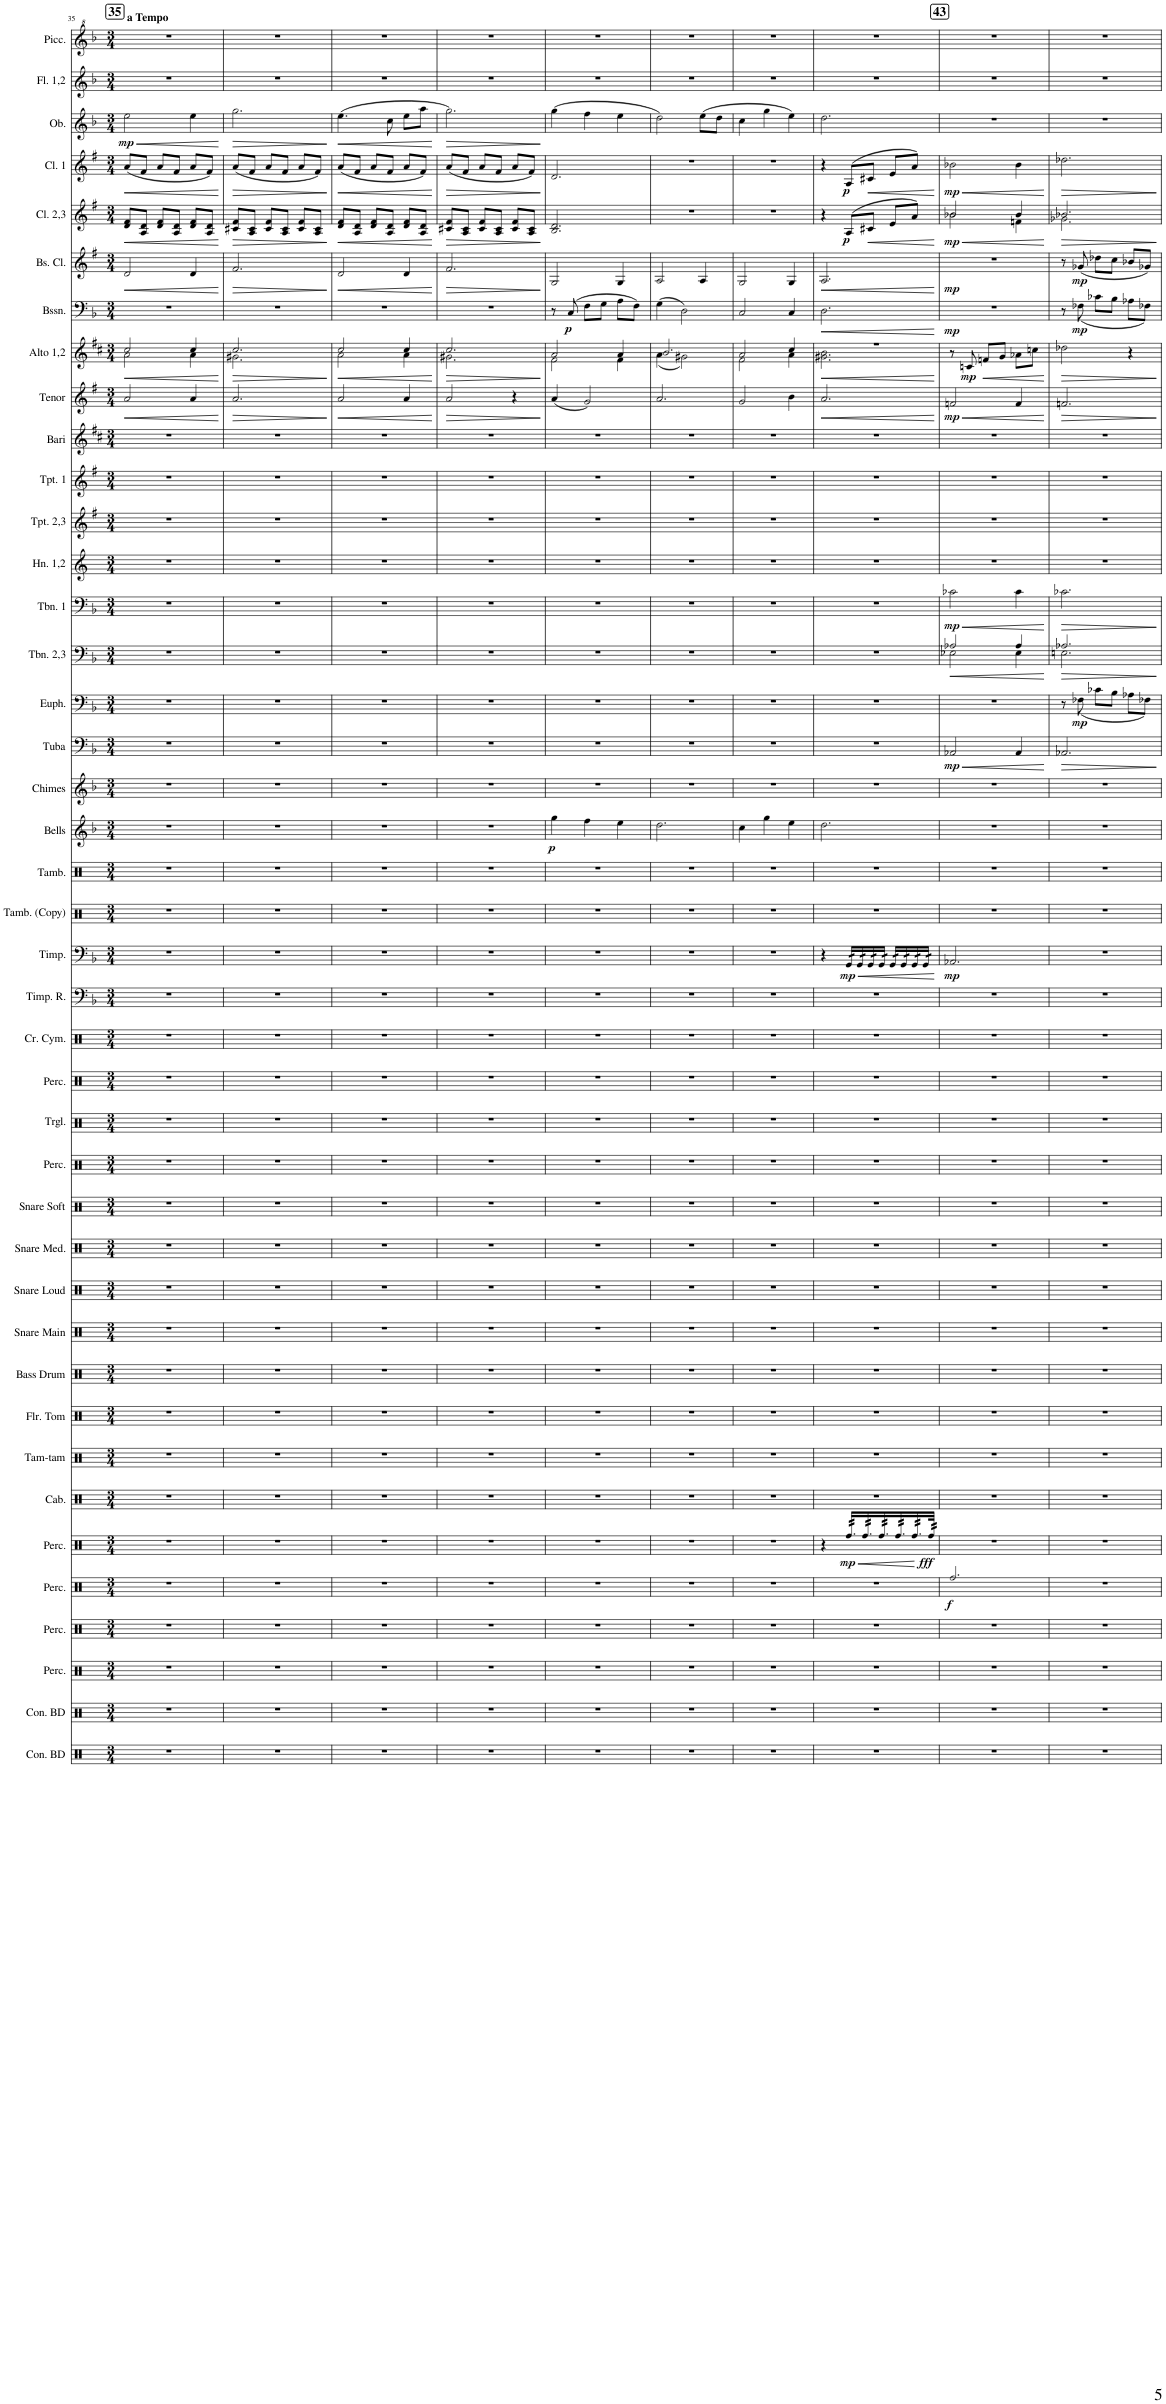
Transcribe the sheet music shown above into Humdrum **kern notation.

**kern	**kern	**kern	**kern	**kern	**dynam	**kern	**dynam	**kern	**kern	**kern	**kern	**kern	**kern	**kern	**kern	**kern	**kern	**kern	**kern	**kern	**kern	**dynam	**kern	**kern	**kern	**dynam	**kern	**kern	**dynam	**kern	**dynam	**kern	**dynam	**kern	**dynam	**kern	**kern	**kern	**kern	**kern	**dynam	**kern	**dynam	**kern	**dynam	**kern	**dynam	**kern	**dynam	**kern	**dynam	**kern	**dynam	**kern	**kern
*part41	*part40	*part39	*part38	*part37	*part37	*part36	*part36	*part35	*part34	*part33	*part32	*part31	*part30	*part29	*part28	*part27	*part26	*part25	*part24	*part23	*part22	*part22	*part21	*part20	*part19	*part19	*part18	*part17	*part17	*part16	*part16	*part15	*part15	*part14	*part14	*part13	*part12	*part11	*part10	*part9	*part9	*part8	*part8	*part7	*part7	*part6	*part6	*part5	*part5	*part4	*part4	*part3	*part3	*part2	*part1
*staff41	*staff40	*staff39	*staff38	*staff37	*staff37	*staff36	*staff36	*staff35	*staff34	*staff33	*staff32	*staff31	*staff30	*staff29	*staff28	*staff27	*staff26	*staff25	*staff24	*staff23	*staff22	*staff22	*staff21	*staff20	*staff19	*staff19	*staff18	*staff17	*staff17	*staff16	*staff16	*staff15	*staff15	*staff14	*staff14	*staff13	*staff12	*staff11	*staff10	*staff9	*staff9	*staff8	*staff8	*staff7	*staff7	*staff6	*staff6	*staff5	*staff5	*staff4	*staff4	*staff3	*staff3	*staff2	*staff1
*I"Concert Bass Drum	*I"Concert Bass Drum	*I"Percussion	*I"Percussion	*I"Percussion	*	*I"Percussion	*	*I"Cabasa	*I"Large Tam-tam	*I"Deep Floor Tom	*I"Bass Drum	*I"Snare Main	*I"Snare Loud	*I"Snare Medium	*I"Snare Soft	*I"Snare Drum Bass Drum	*I"Triangle	*I"Percussion	*I"Crash Cymbal	*I"Timpani Rolls	*I"Timpani	*	*I"Tambourine (Copy)	*I"Tambourine	*I"Bells	*	*I"Chimes	*I"Tuba	*	*I"Euphonium	*	*I"2nd &amp; 3rd Trombones	*	*I"1st Trombone	*	*I"1st &amp; 2nd Horns in F	*I"2nd &amp; 3rd Bb Trumpets	*I"1st Bb Trumpet	*I"Eb Baritone Saxophone	*I"Bb Tenor Saxophone	*	*I"1st &amp; 2nd Eb Alto Saxophones	*	*I"Bassoon	*	*I"Bb Bass Clarinet	*	*I"2nd &amp; 3rd Bb Clarinets	*	*I"1st Bb Clarinet	*	*I"Oboe	*	*I"1st &amp; 2nd Flutes	*I"Piccolo
*I'Con. BD	*I'Con. BD	*I'Perc.	*I'Perc.	*I'Perc.	*	*I'Perc.	*	*I'Cab.	*I'Tam-tam	*I'Flr. Tom	*I'Bass Drum	*I'Snare Main	*I'Snare Loud	*I'Snare Med.	*I'Snare Soft	*	*I'Trgl.	*I'Perc.	*I'Cr. Cym.	*I'Timp. R.	*I'Timp.	*	*I'Tamb. (Copy)	*I'Tamb.	*I'Bells	*	*I'Chimes	*I'Tuba	*	*I'Euph.	*	*I'Tbn. 2,3	*	*I'Tbn. 1	*	*I'Hn. 1,2	*I'Tpt. 2,3	*I'Tpt. 1	*I'Bari	*I'Tenor	*	*I'Alto 1,2	*	*I'Bssn.	*	*I'Bs. Cl.	*	*I'Cl. 2,3	*	*I'Cl. 1	*	*I'Ob.	*	*I'Fl. 1,2	*I'Picc.
!!LO:PB:g=z
*clefX	*clefX	*clefX	*clefX	*clefX	*	*clefX	*	*clefX	*clefX	*clefX	*clefX	*clefX	*clefX	*clefX	*clefX	*clefX	*clefX	*clefX	*clefX	*clefF4	*clefF4	*	*clefX	*clefX	*clefG2	*	*clefG2	*clefF4	*	*clefF4	*	*clefF4	*	*clefF4	*	*clefG2	*clefG2	*clefG2	*clefG2	*clefG2	*	*clefG2	*	*clefF4	*	*clefG2	*	*clefG2	*	*clefG2	*	*clefG2	*	*clefG2	*clefG^2
*	*	*	*	*	*	*	*	*	*	*	*	*	*	*	*	*	*	*	*	*	*	*	*	*	*Trd-14c-24	*	*	*	*	*	*	*	*	*	*	*Trd4c7	*Trd1c2	*Trd1c2	*Trd12c21	*Trd8c14	*	*Trd5c9	*	*	*	*Trd8c14	*	*Trd1c2	*	*Trd1c2	*	*	*	*	*Trd-7c-12
*k[]	*k[]	*k[]	*k[]	*k[]	*	*k[]	*	*k[]	*k[]	*k[]	*k[]	*k[]	*k[]	*k[]	*k[]	*k[]	*k[]	*k[]	*k[]	*k[b-]	*k[b-]	*	*k[]	*k[]	*k[b-]	*	*k[b-]	*k[b-]	*	*k[b-]	*	*k[b-]	*	*k[b-]	*	*k[]	*k[f#]	*k[f#]	*k[f#c#]	*k[f#]	*	*k[f#c#]	*	*k[b-]	*	*k[f#]	*	*k[f#]	*	*k[f#]	*	*k[b-]	*	*k[b-]	*k[b-]
*M3/4	*M3/4	*M3/4	*M3/4	*M3/4	*	*M3/4	*	*M3/4	*M3/4	*M3/4	*M3/4	*M3/4	*M3/4	*M3/4	*M3/4	*M3/4	*M3/4	*M3/4	*M3/4	*M3/4	*M3/4	*	*M3/4	*M3/4	*M3/4	*	*M3/4	*M3/4	*	*M3/4	*	*M3/4	*	*M3/4	*	*M3/4	*M3/4	*M3/4	*M3/4	*M3/4	*	*M3/4	*	*M3/4	*	*M3/4	*	*M3/4	*	*M3/4	*	*M3/4	*	*M3/4	*M3/4
!!LO:REH:place=s1:a:B:cj:fs=14:t=35
=35	=35	=35	=35	=35	=35	=35	=35	=35	=35	=35	=35	=35	=35	=35	=35	=35	=35	=35	=35	=35	=35	=35	=35	=35	=35	=35	=35	=35	=35	=35	=35	=35	=35	=35	=35	=35	=35	=35	=35	=35	=35	=35	=35	=35	=35	=35	=35	=35	=35	=35	=35	=35	=35	=35	=35
!	!	!	!	!	!	!	!	!	!	!	!	!	!	!	!	!	!	!	!	!	!	!	!	!	!	!	!	!	!	!	!	!	!	!	!	!	!	!	!	!	!	!	!	!	!	!	!	!	!	!	!	!	!	!	!LO:TX:a:B:t=a Tempo
!	!	!	!	!	!	!	!	!	!	!	!	!	!	!	!	!	!	!	!	!	!	!	!	!	!	!	!	!	!	!	!	!	!	!	!	!	!	!	!	!	!LO:HP:b	!	!LO:HP:b	!	!	!	!LO:HP:b	!	!LO:HP:b	!	!LO:HP:b	!	!LO:HP:b	!	!
*	*	*	*	*	*	*	*	*	*	*	*	*	*	*	*	*	*	*	*	*	*	*	*	*	*	*	*	*	*	*	*	*	*	*	*	*	*	*	*	*	*	*^	*	*	*	*	*	*	*	*	*	*	*	*	*
!	!	!	!	!	!	!	!	!	!	!	!	!	!	!	!	!	!	!	!	!	!	!	!	!	!	!	!	!	!	!	!	!	!	!	!	!	!	!	!	!	!	!	!	!	!	!	!	!	!	!	!	!	!	!LO:DY:n=1:b	!	!
2.r	2.r	2.r	2.r	2.r	.	2.r	.	2.r	2.r	2.r	2.r	2.r	2.r	2.r	2.r	2.r	2.r	2.r	2.r	2.r	2.r	.	2.r	2.r	2.r	.	2.r	2.r	.	2.r	.	2.r	.	2.r	.	2.r	2.r	2.r	2.r	2a/	<	2cc#/	2a\	<	2.r	.	2d/	<	8d/ 8f#/L	<	(8a/L	<	2ee\	< mp	2.r	2.r
.	.	.	.	.	.	.	.	.	.	.	.	.	.	.	.	.	.	.	.	.	.	.	.	.	.	.	.	.	.	.	.	.	.	.	.	.	.	.	.	.	.	.	.	.	.	.	.	.	8A/ 8d/J	.	8f#/J	.	.	.	.	.
.	.	.	.	.	.	.	.	.	.	.	.	.	.	.	.	.	.	.	.	.	.	.	.	.	.	.	.	.	.	.	.	.	.	.	.	.	.	.	.	.	.	.	.	.	.	.	.	.	8d/ 8f#/L	.	8a/L	.	.	.	.	.
.	.	.	.	.	.	.	.	.	.	.	.	.	.	.	.	.	.	.	.	.	.	.	.	.	.	.	.	.	.	.	.	.	.	.	.	.	.	.	.	.	.	.	.	.	.	.	.	.	8A/ 8d/J	.	8f#/J	.	.	.	.	.
.	.	.	.	.	.	.	.	.	.	.	.	.	.	.	.	.	.	.	.	.	.	.	.	.	.	.	.	.	.	.	.	.	.	.	.	.	.	.	.	4a/	.	4cc#/	4a\	.	.	.	4d/	.	8d/ 8f#/L	.	8a/L	.	4ee\	.	.	.
.	.	.	.	.	.	.	.	.	.	.	.	.	.	.	.	.	.	.	.	.	.	.	.	.	.	.	.	.	.	.	.	.	.	.	.	.	.	.	.	.	.	.	.	.	.	.	.	.	8A/ 8d/J	.	8f#/J)	.	.	.	.	.
*	*	*	*	*	*	*	*	*	*	*	*	*	*	*	*	*	*	*	*	*	*	*	*	*	*	*	*	*	*	*	*	*	*	*	*	*	*	*	*	*	*	*v	*v	*	*	*	*	*	*	*	*	*	*	*	*	*
.	.	.	.	.	.	.	.	.	.	.	.	.	.	.	.	.	.	.	.	.	.	.	.	.	.	.	.	.	.	.	.	.	.	.	.	.	.	.	.	.	[	.	[	.	.	.	[	.	[	.	[	.	[	.	.
=36	=36	=36	=36	=36	=36	=36	=36	=36	=36	=36	=36	=36	=36	=36	=36	=36	=36	=36	=36	=36	=36	=36	=36	=36	=36	=36	=36	=36	=36	=36	=36	=36	=36	=36	=36	=36	=36	=36	=36	=36	=36	=36	=36	=36	=36	=36	=36	=36	=36	=36	=36	=36	=36	=36	=36
!	!	!	!	!	!	!	!	!	!	!	!	!	!	!	!	!	!	!	!	!	!	!	!	!	!	!	!	!	!	!	!	!	!	!	!	!	!	!	!	!	!LO:HP:b	!	!LO:HP:b	!	!	!	!LO:HP:b	!	!LO:HP:b	!	!LO:HP:b	!	!LO:HP:b	!	!
*	*	*	*	*	*	*	*	*	*	*	*	*	*	*	*	*	*	*	*	*	*	*	*	*	*	*	*	*	*	*	*	*	*	*	*	*	*	*	*	*	*	*^	*	*	*	*	*	*	*	*	*	*	*	*	*
2.r	2.r	2.r	2.r	2.r	.	2.r	.	2.r	2.r	2.r	2.r	2.r	2.r	2.r	2.r	2.r	2.r	2.r	2.r	2.r	2.r	.	2.r	2.r	2.r	.	2.r	2.r	.	2.r	.	2.r	.	2.r	.	2.r	2.r	2.r	2.r	2.a/	>	2.cc#/	2.g#X\	>	2.r	.	2.f#/	>	8c#X/ 8f#/L	>	(8a/L	>	2.gg\	>	2.r	2.r
.	.	.	.	.	.	.	.	.	.	.	.	.	.	.	.	.	.	.	.	.	.	.	.	.	.	.	.	.	.	.	.	.	.	.	.	.	.	.	.	.	.	.	.	.	.	.	.	.	8A/ 8c#/J	.	8f#/J	.	.	.	.	.
.	.	.	.	.	.	.	.	.	.	.	.	.	.	.	.	.	.	.	.	.	.	.	.	.	.	.	.	.	.	.	.	.	.	.	.	.	.	.	.	.	.	.	.	.	.	.	.	.	8c#/ 8f#/L	.	8a/L	.	.	.	.	.
.	.	.	.	.	.	.	.	.	.	.	.	.	.	.	.	.	.	.	.	.	.	.	.	.	.	.	.	.	.	.	.	.	.	.	.	.	.	.	.	.	.	.	.	.	.	.	.	.	8A/ 8c#/J	.	8f#/J	.	.	.	.	.
.	.	.	.	.	.	.	.	.	.	.	.	.	.	.	.	.	.	.	.	.	.	.	.	.	.	.	.	.	.	.	.	.	.	.	.	.	.	.	.	.	.	.	.	.	.	.	.	.	8c#/ 8f#/L	.	8a/L	.	.	.	.	.
.	.	.	.	.	.	.	.	.	.	.	.	.	.	.	.	.	.	.	.	.	.	.	.	.	.	.	.	.	.	.	.	.	.	.	.	.	.	.	.	.	.	.	.	.	.	.	.	.	8A/ 8c#/J	.	8f#/J)	.	.	.	.	.
*	*	*	*	*	*	*	*	*	*	*	*	*	*	*	*	*	*	*	*	*	*	*	*	*	*	*	*	*	*	*	*	*	*	*	*	*	*	*	*	*	*	*v	*v	*	*	*	*	*	*	*	*	*	*	*	*	*
.	.	.	.	.	.	.	.	.	.	.	.	.	.	.	.	.	.	.	.	.	.	.	.	.	.	.	.	.	.	.	.	.	.	.	.	.	.	.	.	.	]	.	]	.	.	.	]	.	]	.	]	.	]	.	.
=37	=37	=37	=37	=37	=37	=37	=37	=37	=37	=37	=37	=37	=37	=37	=37	=37	=37	=37	=37	=37	=37	=37	=37	=37	=37	=37	=37	=37	=37	=37	=37	=37	=37	=37	=37	=37	=37	=37	=37	=37	=37	=37	=37	=37	=37	=37	=37	=37	=37	=37	=37	=37	=37	=37	=37
!	!	!	!	!	!	!	!	!	!	!	!	!	!	!	!	!	!	!	!	!	!	!	!	!	!	!	!	!	!	!	!	!	!	!	!	!	!	!	!	!	!LO:HP:b	!	!LO:HP:b	!	!	!	!LO:HP:b	!	!LO:HP:b	!	!LO:HP:b	!	!LO:HP:b	!	!
*	*	*	*	*	*	*	*	*	*	*	*	*	*	*	*	*	*	*	*	*	*	*	*	*	*	*	*	*	*	*	*	*	*	*	*	*	*	*	*	*	*	*^	*	*	*	*	*	*	*	*	*	*	*	*	*
2.r	2.r	2.r	2.r	2.r	.	2.r	.	2.r	2.r	2.r	2.r	2.r	2.r	2.r	2.r	2.r	2.r	2.r	2.r	2.r	2.r	.	2.r	2.r	2.r	.	2.r	2.r	.	2.r	.	2.r	.	2.r	.	2.r	2.r	2.r	2.r	2a/	<	2cc#/	2a\	<	2.r	.	2d/	<	8d/ 8f#/L	<	(8a/L	<	(4.ee\	<	2.r	2.r
.	.	.	.	.	.	.	.	.	.	.	.	.	.	.	.	.	.	.	.	.	.	.	.	.	.	.	.	.	.	.	.	.	.	.	.	.	.	.	.	.	.	.	.	.	.	.	.	.	8A/ 8d/J	.	8f#/J	.	.	.	.	.
.	.	.	.	.	.	.	.	.	.	.	.	.	.	.	.	.	.	.	.	.	.	.	.	.	.	.	.	.	.	.	.	.	.	.	.	.	.	.	.	.	.	.	.	.	.	.	.	.	8d/ 8f#/L	.	8a/L	.	.	.	.	.
.	.	.	.	.	.	.	.	.	.	.	.	.	.	.	.	.	.	.	.	.	.	.	.	.	.	.	.	.	.	.	.	.	.	.	.	.	.	.	.	.	.	.	.	.	.	.	.	.	8A/ 8d/J	.	8f#/J	.	8cc\	.	.	.
.	.	.	.	.	.	.	.	.	.	.	.	.	.	.	.	.	.	.	.	.	.	.	.	.	.	.	.	.	.	.	.	.	.	.	.	.	.	.	.	4a/	.	4cc#/	4a\	.	.	.	4d/	.	8d/ 8f#/L	.	8a/L	.	8ee\L	.	.	.
.	.	.	.	.	.	.	.	.	.	.	.	.	.	.	.	.	.	.	.	.	.	.	.	.	.	.	.	.	.	.	.	.	.	.	.	.	.	.	.	.	.	.	.	.	.	.	.	.	8A/ 8d/J	.	8f#/J)	.	8aa\J	.	.	.
*	*	*	*	*	*	*	*	*	*	*	*	*	*	*	*	*	*	*	*	*	*	*	*	*	*	*	*	*	*	*	*	*	*	*	*	*	*	*	*	*	*	*v	*v	*	*	*	*	*	*	*	*	*	*	*	*	*
.	.	.	.	.	.	.	.	.	.	.	.	.	.	.	.	.	.	.	.	.	.	.	.	.	.	.	.	.	.	.	.	.	.	.	.	.	.	.	.	.	[	.	[	.	.	.	[	.	[	.	[	.	[	.	.
=38	=38	=38	=38	=38	=38	=38	=38	=38	=38	=38	=38	=38	=38	=38	=38	=38	=38	=38	=38	=38	=38	=38	=38	=38	=38	=38	=38	=38	=38	=38	=38	=38	=38	=38	=38	=38	=38	=38	=38	=38	=38	=38	=38	=38	=38	=38	=38	=38	=38	=38	=38	=38	=38	=38	=38
!	!	!	!	!	!	!	!	!	!	!	!	!	!	!	!	!	!	!	!	!	!	!	!	!	!	!	!	!	!	!	!	!	!	!	!	!	!	!	!	!	!LO:HP:b	!	!LO:HP:b	!	!	!	!LO:HP:b	!	!LO:HP:b	!	!LO:HP:b	!	!LO:HP:b	!	!
*	*	*	*	*	*	*	*	*	*	*	*	*	*	*	*	*	*	*	*	*	*	*	*	*	*	*	*	*	*	*	*	*	*	*	*	*	*	*	*	*	*	*^	*	*	*	*	*	*	*	*	*	*	*	*	*
2.r	2.r	2.r	2.r	2.r	.	2.r	.	2.r	2.r	2.r	2.r	2.r	2.r	2.r	2.r	2.r	2.r	2.r	2.r	2.r	2.r	.	2.r	2.r	2.r	.	2.r	2.r	.	2.r	.	2.r	.	2.r	.	2.r	2.r	2.r	2.r	2a/	>	2.cc#/	2.g#X\	>	2.r	.	2.f#/	>	8c#X/ 8f#/L	>	(8a/L	>	2.gg\)	>	2.r	2.r
.	.	.	.	.	.	.	.	.	.	.	.	.	.	.	.	.	.	.	.	.	.	.	.	.	.	.	.	.	.	.	.	.	.	.	.	.	.	.	.	.	.	.	.	.	.	.	.	.	8A/ 8c#/J	.	8f#/J	.	.	.	.	.
.	.	.	.	.	.	.	.	.	.	.	.	.	.	.	.	.	.	.	.	.	.	.	.	.	.	.	.	.	.	.	.	.	.	.	.	.	.	.	.	.	.	.	.	.	.	.	.	.	8c#/ 8f#/L	.	8a/L	.	.	.	.	.
.	.	.	.	.	.	.	.	.	.	.	.	.	.	.	.	.	.	.	.	.	.	.	.	.	.	.	.	.	.	.	.	.	.	.	.	.	.	.	.	.	.	.	.	.	.	.	.	.	8A/ 8c#/J	.	8f#/J	.	.	.	.	.
.	.	.	.	.	.	.	.	.	.	.	.	.	.	.	.	.	.	.	.	.	.	.	.	.	.	.	.	.	.	.	.	.	.	.	.	.	.	.	.	4r	.	.	.	.	.	.	.	.	8c#/ 8f#/L	.	8a/L	.	.	.	.	.
.	.	.	.	.	.	.	.	.	.	.	.	.	.	.	.	.	.	.	.	.	.	.	.	.	.	.	.	.	.	.	.	.	.	.	.	.	.	.	.	.	.	.	.	.	.	.	.	.	8A/ 8c#/J	.	8f#/J)	.	.	.	.	.
*	*	*	*	*	*	*	*	*	*	*	*	*	*	*	*	*	*	*	*	*	*	*	*	*	*	*	*	*	*	*	*	*	*	*	*	*	*	*	*	*	*	*v	*v	*	*	*	*	*	*	*	*	*	*	*	*	*
.	.	.	.	.	.	.	.	.	.	.	.	.	.	.	.	.	.	.	.	.	.	.	.	.	.	.	.	.	.	.	.	.	.	.	.	.	.	.	.	.	]	.	]	.	.	.	]	.	]	.	]	.	]	.	.
=39	=39	=39	=39	=39	=39	=39	=39	=39	=39	=39	=39	=39	=39	=39	=39	=39	=39	=39	=39	=39	=39	=39	=39	=39	=39	=39	=39	=39	=39	=39	=39	=39	=39	=39	=39	=39	=39	=39	=39	=39	=39	=39	=39	=39	=39	=39	=39	=39	=39	=39	=39	=39	=39	=39	=39
*	*	*	*	*	*	*	*	*	*	*	*	*	*	*	*	*	*	*	*	*	*	*	*	*	*	*	*	*	*	*	*	*	*	*	*	*	*	*	*	*	*	*^	*	*	*	*	*	*	*	*	*	*	*	*	*
!	!	!	!	!	!	!	!	!	!	!	!	!	!	!	!	!	!	!	!	!	!	!	!	!	!	!LO:DY:b	!	!	!	!	!	!	!	!	!	!	!	!	!	!	!	!	!	!	!	!	!	!	!	!	!	!	!	!	!	!
2.r	2.r	2.r	2.r	2.r	.	2.r	.	2.r	2.r	2.r	2.r	2.r	2.r	2.r	2.r	2.r	2.r	2.r	2.r	2.r	2.r	.	2.r	2.r	4gg\	p	2.r	2.r	.	2.r	.	2.r	.	2.r	.	2.r	2.r	2.r	2.r	(4a/	.	2a/	2f#\	.	8r	.	2G/	.	2.B/ 2.d/	.	2.d/	.	(4gg\	.	2.r	2.r
!	!	!	!	!	!	!	!	!	!	!	!	!	!	!	!	!	!	!	!	!	!	!	!	!	!	!	!	!	!	!	!	!	!	!	!	!	!	!	!	!	!	!	!	!	!	!LO:DY:b	!	!	!	!	!	!	!	!	!	!
.	.	.	.	.	.	.	.	.	.	.	.	.	.	.	.	.	.	.	.	.	.	.	.	.	.	.	.	.	.	.	.	.	.	.	.	.	.	.	.	.	.	.	.	.	(8C/	p	.	.	.	.	.	.	.	.	.	.
.	.	.	.	.	.	.	.	.	.	.	.	.	.	.	.	.	.	.	.	.	.	.	.	.	4ff\	.	.	.	.	.	.	.	.	.	.	.	.	.	.	2g/)	.	.	.	.	8F\L	.	.	.	.	.	.	.	4ff\	.	.	.
.	.	.	.	.	.	.	.	.	.	.	.	.	.	.	.	.	.	.	.	.	.	.	.	.	.	.	.	.	.	.	.	.	.	.	.	.	.	.	.	.	.	.	.	.	8G\J	.	.	.	.	.	.	.	.	.	.	.
.	.	.	.	.	.	.	.	.	.	.	.	.	.	.	.	.	.	.	.	.	.	.	.	.	4ee\	.	.	.	.	.	.	.	.	.	.	.	.	.	.	.	.	4a/	4f#\	.	8A\L	.	4G/	.	.	.	.	.	4ee\	.	.	.
.	.	.	.	.	.	.	.	.	.	.	.	.	.	.	.	.	.	.	.	.	.	.	.	.	.	.	.	.	.	.	.	.	.	.	.	.	.	.	.	.	.	.	.	.	8F\J)	.	.	.	.	.	.	.	.	.	.	.
=40	=40	=40	=40	=40	=40	=40	=40	=40	=40	=40	=40	=40	=40	=40	=40	=40	=40	=40	=40	=40	=40	=40	=40	=40	=40	=40	=40	=40	=40	=40	=40	=40	=40	=40	=40	=40	=40	=40	=40	=40	=40	=40	=40	=40	=40	=40	=40	=40	=40	=40	=40	=40	=40	=40	=40	=40
2.r	2.r	2.r	2.r	2.r	.	2.r	.	2.r	2.r	2.r	2.r	2.r	2.r	2.r	2.r	2.r	2.r	2.r	2.r	2.r	2.r	.	2.r	2.r	2.dd\	.	2.r	2.r	.	2.r	.	2.r	.	2.r	.	2.r	2.r	2.r	2.r	2.a/	.	2.b/	(4a\	.	(4G\	.	2A/	.	2.r	.	2.r	.	2dd\)	.	2.r	2.r
.	.	.	.	.	.	.	.	.	.	.	.	.	.	.	.	.	.	.	.	.	.	.	.	.	.	.	.	.	.	.	.	.	.	.	.	.	.	.	.	.	.	.	2g#X\)	.	2D\)	.	.	.	.	.	.	.	.	.	.	.
.	.	.	.	.	.	.	.	.	.	.	.	.	.	.	.	.	.	.	.	.	.	.	.	.	.	.	.	.	.	.	.	.	.	.	.	.	.	.	.	.	.	.	.	.	.	.	4A/	.	.	.	.	.	(8ee\L	.	.	.
.	.	.	.	.	.	.	.	.	.	.	.	.	.	.	.	.	.	.	.	.	.	.	.	.	.	.	.	.	.	.	.	.	.	.	.	.	.	.	.	.	.	.	.	.	.	.	.	.	.	.	.	.	8dd\J	.	.	.
=41	=41	=41	=41	=41	=41	=41	=41	=41	=41	=41	=41	=41	=41	=41	=41	=41	=41	=41	=41	=41	=41	=41	=41	=41	=41	=41	=41	=41	=41	=41	=41	=41	=41	=41	=41	=41	=41	=41	=41	=41	=41	=41	=41	=41	=41	=41	=41	=41	=41	=41	=41	=41	=41	=41	=41	=41
2.r	2.r	2.r	2.r	2.r	.	2.r	.	2.r	2.r	2.r	2.r	2.r	2.r	2.r	2.r	2.r	2.r	2.r	2.r	2.r	2.r	.	2.r	2.r	4cc\	.	2.r	2.r	.	2.r	.	2.r	.	2.r	.	2.r	2.r	2.r	2.r	2g/	.	2a/	2f#\	.	2C/	.	2G/	.	2.r	.	2.r	.	4cc\	.	2.r	2.r
.	.	.	.	.	.	.	.	.	.	.	.	.	.	.	.	.	.	.	.	.	.	.	.	.	4gg\	.	.	.	.	.	.	.	.	.	.	.	.	.	.	.	.	.	.	.	.	.	.	.	.	.	.	.	4gg\	.	.	.
.	.	.	.	.	.	.	.	.	.	.	.	.	.	.	.	.	.	.	.	.	.	.	.	.	4ee\	.	.	.	.	.	.	.	.	.	.	.	.	.	.	4b\	.	4cc#/	4a\	.	4C/	.	4G/	.	.	.	.	.	4ee\)	.	.	.
=42	=42	=42	=42	=42	=42	=42	=42	=42	=42	=42	=42	=42	=42	=42	=42	=42	=42	=42	=42	=42	=42	=42	=42	=42	=42	=42	=42	=42	=42	=42	=42	=42	=42	=42	=42	=42	=42	=42	=42	=42	=42	=42	=42	=42	=42	=42	=42	=42	=42	=42	=42	=42	=42	=42	=42	=42
!	!	!	!	!	!	!	!	!	!	!	!	!	!	!	!	!	!	!	!	!	!	!	!	!	!	!	!	!	!	!	!	!	!	!	!	!	!	!	!	!	!LO:HP:b	!	!	!LO:HP:b	!	!LO:HP:b	!	!LO:HP:b	!	!	!	!	!	!	!	!
2.r	2.r	2.r	2.r	2.r	.	4r	.	2.r	2.r	2.r	2.r	2.r	2.r	2.r	2.r	2.r	2.r	2.r	2.r	2.r	4r	.	2.r	2.r	2.dd\	.	2.r	2.r	.	2.r	.	2.r	.	2.r	.	2.r	2.r	2.r	2.r	2.a/	<	2.r	2.g#X\ 2.b\	<	2.D\	<	2.A/	<	4r	.	4r	.	2.dd\	.	2.r	2.r
!	!	!	!	!	!	!	!LO:HP:b	!	!	!	!	!	!	!	!	!	!	!	!	!	!	!LO:HP:b	!	!	!	!	!	!	!	!	!	!	!	!	!	!	!	!	!	!	!	!	!	!	!	!	!	!	!	!	!	!	!	!	!	!
!	!	!	!	!	!	!	!LO:DY:n=1:b	!	!	!	!	!	!	!	!	!	!	!	!	!	!	!LO:DY:n=1:b	!	!	!	!	!	!	!	!	!	!	!	!	!	!	!	!	!	!	!	!	!	!	!	!	!	!	!	!LO:DY:b	!	!LO:DY:b	!	!	!	!
*	*	*	*	*	*	*tremolo	*	*	*	*	*	*	*	*	*	*	*	*	*	*	*	*	*	*	*	*	*	*	*	*	*	*	*	*	*	*	*	*	*	*	*	*	*	*	*	*	*	*	*	*	*	*	*	*	*	*
*	*	*	*	*	*	*	*	*	*	*	*	*	*	*	*	*	*	*	*	*	*tremolo	*	*	*	*	*	*	*	*	*	*	*	*	*	*	*	*	*	*	*	*	*	*	*	*	*	*	*	*	*	*	*	*	*	*	*
.	.	.	.	.	.	64Rff/LLLL	< mp	.	.	.	.	.	.	.	.	.	.	.	.	.	32GG/LLL	< mp	.	.	.	.	.	.	.	.	.	.	.	.	.	.	.	.	.	.	.	.	.	.	.	.	.	.	(>8A/L	p	(>8A/L	p	.	.	.	.
.	.	.	.	.	.	64Rff/	.	.	.	.	.	.	.	.	.	.	.	.	.	.	.	.	.	.	.	.	.	.	.	.	.	.	.	.	.	.	.	.	.	.	.	.	.	.	.	.	.	.	.	.	.	.	.	.	.	.
.	.	.	.	.	.	64Rff/	.	.	.	.	.	.	.	.	.	.	.	.	.	.	32GG/	.	.	.	.	.	.	.	.	.	.	.	.	.	.	.	.	.	.	.	.	.	.	.	.	.	.	.	.	.	.	.	.	.	.	.
.	.	.	.	.	.	64Rff/	.	.	.	.	.	.	.	.	.	.	.	.	.	.	.	.	.	.	.	.	.	.	.	.	.	.	.	.	.	.	.	.	.	.	.	.	.	.	.	.	.	.	.	.	.	.	.	.	.	.
.	.	.	.	.	.	64Rff/	.	.	.	.	.	.	.	.	.	.	.	.	.	.	32GG/	.	.	.	.	.	.	.	.	.	.	.	.	.	.	.	.	.	.	.	.	.	.	.	.	.	.	.	.	.	.	.	.	.	.	.
.	.	.	.	.	.	64Rff/	.	.	.	.	.	.	.	.	.	.	.	.	.	.	.	.	.	.	.	.	.	.	.	.	.	.	.	.	.	.	.	.	.	.	.	.	.	.	.	.	.	.	.	.	.	.	.	.	.	.
.	.	.	.	.	.	64Rff/	.	.	.	.	.	.	.	.	.	.	.	.	.	.	32GG/	.	.	.	.	.	.	.	.	.	.	.	.	.	.	.	.	.	.	.	.	.	.	.	.	.	.	.	.	.	.	.	.	.	.	.
.	.	.	.	.	.	64Rff/	.	.	.	.	.	.	.	.	.	.	.	.	.	.	.	.	.	.	.	.	.	.	.	.	.	.	.	.	.	.	.	.	.	.	.	.	.	.	.	.	.	.	.	.	.	.	.	.	.	.
!	!	!	!	!	!	!	!	!	!	!	!	!	!	!	!	!	!	!	!	!	!	!	!	!	!	!	!	!	!	!	!	!	!	!	!	!	!	!	!	!	!	!	!	!	!	!	!	!	!	!LO:HP:b	!	!LO:HP:b	!	!	!	!
.	.	.	.	.	.	64Rff/	.	.	.	.	.	.	.	.	.	.	.	.	.	.	32GG/	.	.	.	.	.	.	.	.	.	.	.	.	.	.	.	.	.	.	.	.	.	.	.	.	.	.	.	8c#X/J	<	8c#X/J	<	.	.	.	.
.	.	.	.	.	.	64Rff/	.	.	.	.	.	.	.	.	.	.	.	.	.	.	.	.	.	.	.	.	.	.	.	.	.	.	.	.	.	.	.	.	.	.	.	.	.	.	.	.	.	.	.	.	.	.	.	.	.	.
.	.	.	.	.	.	64Rff/	.	.	.	.	.	.	.	.	.	.	.	.	.	.	32GG/	.	.	.	.	.	.	.	.	.	.	.	.	.	.	.	.	.	.	.	.	.	.	.	.	.	.	.	.	.	.	.	.	.	.	.
.	.	.	.	.	.	64Rff/	.	.	.	.	.	.	.	.	.	.	.	.	.	.	.	.	.	.	.	.	.	.	.	.	.	.	.	.	.	.	.	.	.	.	.	.	.	.	.	.	.	.	.	.	.	.	.	.	.	.
.	.	.	.	.	.	64Rff/	.	.	.	.	.	.	.	.	.	.	.	.	.	.	32GG/	.	.	.	.	.	.	.	.	.	.	.	.	.	.	.	.	.	.	.	.	.	.	.	.	.	.	.	.	.	.	.	.	.	.	.
.	.	.	.	.	.	64Rff/	.	.	.	.	.	.	.	.	.	.	.	.	.	.	.	.	.	.	.	.	.	.	.	.	.	.	.	.	.	.	.	.	.	.	.	.	.	.	.	.	.	.	.	.	.	.	.	.	.	.
.	.	.	.	.	.	64Rff/	.	.	.	.	.	.	.	.	.	.	.	.	.	.	32GG/JJJ	.	.	.	.	.	.	.	.	.	.	.	.	.	.	.	.	.	.	.	.	.	.	.	.	.	.	.	.	.	.	.	.	.	.	.
.	.	.	.	.	.	64Rff/	.	.	.	.	.	.	.	.	.	.	.	.	.	.	.	.	.	.	.	.	.	.	.	.	.	.	.	.	.	.	.	.	.	.	.	.	.	.	.	.	.	.	.	.	.	.	.	.	.	.
.	.	.	.	.	.	64Rff/	.	.	.	.	.	.	.	.	.	.	.	.	.	.	32GG/LLL	.	.	.	.	.	.	.	.	.	.	.	.	.	.	.	.	.	.	.	.	.	.	.	.	.	.	.	8e/L	.	8e/L	.	.	.	.	.
.	.	.	.	.	.	64Rff/	.	.	.	.	.	.	.	.	.	.	.	.	.	.	.	.	.	.	.	.	.	.	.	.	.	.	.	.	.	.	.	.	.	.	.	.	.	.	.	.	.	.	.	.	.	.	.	.	.	.
.	.	.	.	.	.	64Rff/	.	.	.	.	.	.	.	.	.	.	.	.	.	.	32GG/	.	.	.	.	.	.	.	.	.	.	.	.	.	.	.	.	.	.	.	.	.	.	.	.	.	.	.	.	.	.	.	.	.	.	.
.	.	.	.	.	.	64Rff/	.	.	.	.	.	.	.	.	.	.	.	.	.	.	.	.	.	.	.	.	.	.	.	.	.	.	.	.	.	.	.	.	.	.	.	.	.	.	.	.	.	.	.	.	.	.	.	.	.	.
.	.	.	.	.	.	64Rff/	.	.	.	.	.	.	.	.	.	.	.	.	.	.	32GG/	.	.	.	.	.	.	.	.	.	.	.	.	.	.	.	.	.	.	.	.	.	.	.	.	.	.	.	.	.	.	.	.	.	.	.
.	.	.	.	.	.	64Rff/	.	.	.	.	.	.	.	.	.	.	.	.	.	.	.	.	.	.	.	.	.	.	.	.	.	.	.	.	.	.	.	.	.	.	.	.	.	.	.	.	.	.	.	.	.	.	.	.	.	.
.	.	.	.	.	.	64Rff/	.	.	.	.	.	.	.	.	.	.	.	.	.	.	32GG/	.	.	.	.	.	.	.	.	.	.	.	.	.	.	.	.	.	.	.	.	.	.	.	.	.	.	.	.	.	.	.	.	.	.	.
.	.	.	.	.	.	64Rff/	.	.	.	.	.	.	.	.	.	.	.	.	.	.	.	.	.	.	.	.	.	.	.	.	.	.	.	.	.	.	.	.	.	.	.	.	.	.	.	.	.	.	.	.	.	.	.	.	.	.
.	.	.	.	.	.	64Rff/	.	.	.	.	.	.	.	.	.	.	.	.	.	.	32GG/	.	.	.	.	.	.	.	.	.	.	.	.	.	.	.	.	.	.	.	.	.	.	.	.	.	.	.	8a/J)	.	8a/J)	.	.	.	.	.
.	.	.	.	.	.	64Rff/	.	.	.	.	.	.	.	.	.	.	.	.	.	.	.	.	.	.	.	.	.	.	.	.	.	.	.	.	.	.	.	.	.	.	.	.	.	.	.	.	.	.	.	.	.	.	.	.	.	.
.	.	.	.	.	.	64Rff/	.	.	.	.	.	.	.	.	.	.	.	.	.	.	32GG/	.	.	.	.	.	.	.	.	.	.	.	.	.	.	.	.	.	.	.	.	.	.	.	.	.	.	.	.	.	.	.	.	.	.	.
.	.	.	.	.	.	64Rff/	.	.	.	.	.	.	.	.	.	.	.	.	.	.	.	.	.	.	.	.	.	.	.	.	.	.	.	.	.	.	.	.	.	.	.	.	.	.	.	.	.	.	.	.	.	.	.	.	.	.
.	.	.	.	.	.	64Rff/	.	.	.	.	.	.	.	.	.	.	.	.	.	.	32GG/	.	.	.	.	.	.	.	.	.	.	.	.	.	.	.	.	.	.	.	.	.	.	.	.	.	.	.	.	.	.	.	.	.	.	.
.	.	.	.	.	.	64Rff/	.	.	.	.	.	.	.	.	.	.	.	.	.	.	.	.	.	.	.	.	.	.	.	.	.	.	.	.	.	.	.	.	.	.	.	.	.	.	.	.	.	.	.	.	.	.	.	.	.	.
!	!	!	!	!	!	!	!LO:DY:n=2:b	!	!	!	!	!	!	!	!	!	!	!	!	!	!	!	!	!	!	!	!	!	!	!	!	!	!	!	!	!	!	!	!	!	!	!	!	!	!	!	!	!	!	!	!	!	!	!	!	!
.	.	.	.	.	.	128Rff/	[ fff	.	.	.	.	.	.	.	.	.	.	.	.	.	32GG/JJJ	.	.	.	.	.	.	.	.	.	.	.	.	.	.	.	.	.	.	.	.	.	.	.	.	.	.	.	.	.	.	.	.	.	.	.
*	*	*	*	*	*	*	*	*	*	*	*	*	*	*	*	*	*	*	*	*	*Xtremolo	*	*	*	*	*	*	*	*	*	*	*	*	*	*	*	*	*	*	*	*	*	*	*	*	*	*	*	*	*	*	*	*	*	*	*
.	.	.	.	.	.	128Rff/	.	.	.	.	.	.	.	.	.	.	.	.	.	.	.	.	.	.	.	.	.	.	.	.	.	.	.	.	.	.	.	.	.	.	.	.	.	.	.	.	.	.	.	.	.	.	.	.	.	.
.	.	.	.	.	.	128Rff/	.	.	.	.	.	.	.	.	.	.	.	.	.	.	.	.	.	.	.	.	.	.	.	.	.	.	.	.	.	.	.	.	.	.	.	.	.	.	.	.	.	.	.	.	.	.	.	.	.	.
.	.	.	.	.	.	128Rff/JJJJJ	.	.	.	.	.	.	.	.	.	.	.	.	.	.	.	.	.	.	.	.	.	.	.	.	.	.	.	.	.	.	.	.	.	.	.	.	.	.	.	.	.	.	.	.	.	.	.	.	.	.
*	*	*	*	*	*	*Xtremolo	*	*	*	*	*	*	*	*	*	*	*	*	*	*	*	*	*	*	*	*	*	*	*	*	*	*	*	*	*	*	*	*	*	*	*	*	*	*	*	*	*	*	*	*	*	*	*	*	*	*
*	*	*	*	*	*	*	*	*	*	*	*	*	*	*	*	*	*	*	*	*	*	*	*	*	*	*	*	*	*	*	*	*	*	*	*	*	*	*	*	*	*	*v	*v	*	*	*	*	*	*	*	*	*	*	*	*	*
.	.	.	.	.	.	.	.	.	.	.	.	.	.	.	.	.	.	.	.	.	.	[	.	.	.	.	.	.	.	.	.	.	.	.	.	.	.	.	.	.	[	.	[	.	[	.	[	.	[	.	[	.	.	.	.
!!LO:REH:place=s1:a:B:cj:fs=14:t=43
=43	=43	=43	=43	=43	=43	=43	=43	=43	=43	=43	=43	=43	=43	=43	=43	=43	=43	=43	=43	=43	=43	=43	=43	=43	=43	=43	=43	=43	=43	=43	=43	=43	=43	=43	=43	=43	=43	=43	=43	=43	=43	=43	=43	=43	=43	=43	=43	=43	=43	=43	=43	=43	=43	=43	=43
!	!	!	!	!	!LO:DY:b	!	!	!	!	!	!	!	!	!	!	!	!	!	!	!	!	!LO:DY:b	!	!	!	!	!	!	!LO:HP:b	!	!	!	!LO:HP:b	!	!LO:HP:b	!	!	!	!	!	!LO:HP:b	!	!	!	!	!	!	!	!LO:HP:b	!	!LO:HP:b	!	!	!	!
*	*	*	*	*	*	*	*	*	*	*	*	*	*	*	*	*	*	*	*	*	*	*	*	*	*	*	*	*	*	*	*	*^	*	*	*	*	*	*	*	*	*	*	*	*	*	*	*	*^	*	*	*	*	*	*	*
!	!	!	!	!	!	!	!	!	!	!	!	!	!	!	!	!	!	!	!	!	!	!	!	!	!	!	!	!	!LO:DY:n=1:b	!	!	!	!	!	!	!LO:DY:n=1:b	!	!	!	!	!	!LO:DY:n=1:b	!	!	!	!LO:DY:b	!	!LO:DY:b	!	!	!LO:DY:n=1:b	!	!LO:DY:n=1:b	!	!	!	!
2.r	2.r	2.r	2.r	2.Rff/	f	2.r	.	2.r	2.r	2.r	2.r	2.r	2.r	2.r	2.r	2.r	2.r	2.r	2.r	2.r	2.AA-X/	mp	2.r	2.r	2.r	.	2.r	2AA-X/	< mp	2.r	.	2A-X/	2E-X\	<	2c-X\	< mp	2.r	2.r	2.r	2.r	2fn/	< mp	8r	.	2.r	mp	2.r	mp	2b-X/	2b-\	< mp	2b-X\	< mp	2.r	.	2.r	2.r
!	!	!	!	!	!	!	!	!	!	!	!	!	!	!	!	!	!	!	!	!	!	!	!	!	!	!	!	!	!	!	!	!	!	!	!	!	!	!	!	!	!	!	!	!LO:DY:b	!	!	!	!	!	!	!	!	!	!	!	!	!
.	.	.	.	.	.	.	.	.	.	.	.	.	.	.	.	.	.	.	.	.	.	.	.	.	.	.	.	.	.	.	.	.	.	.	.	.	.	.	.	.	.	.	8cn/	mp	.	.	.	.	.	.	.	.	.	.	.	.	.
!	!	!	!	!	!	!	!	!	!	!	!	!	!	!	!	!	!	!	!	!	!	!	!	!	!	!	!	!	!	!	!	!	!	!	!	!	!	!	!	!	!	!	!	!LO:HP:b	!	!	!	!	!	!	!	!	!	!	!	!	!
.	.	.	.	.	.	.	.	.	.	.	.	.	.	.	.	.	.	.	.	.	.	.	.	.	.	.	.	.	.	.	.	.	.	.	.	.	.	.	.	.	.	.	8fn/L	<	.	.	.	.	.	.	.	.	.	.	.	.	.
.	.	.	.	.	.	.	.	.	.	.	.	.	.	.	.	.	.	.	.	.	.	.	.	.	.	.	.	.	.	.	.	.	.	.	.	.	.	.	.	.	.	.	8g/J	.	.	.	.	.	.	.	.	.	.	.	.	.	.
.	.	.	.	.	.	.	.	.	.	.	.	.	.	.	.	.	.	.	.	.	.	.	.	.	.	.	.	4AA-/	.	.	.	4A-/	4E-\	.	4c-\	.	.	.	.	.	4f/	.	8a-X\L	.	.	.	.	.	4b-/	4fn\	.	4b-\	.	.	.	.	.
.	.	.	.	.	.	.	.	.	.	.	.	.	.	.	.	.	.	.	.	.	.	.	.	.	.	.	.	.	.	.	.	.	.	.	.	.	.	.	.	.	.	.	8ccn\J	.	.	.	.	.	.	.	.	.	.	.	.	.	.
*	*	*	*	*	*	*	*	*	*	*	*	*	*	*	*	*	*	*	*	*	*	*	*	*	*	*	*	*	*	*	*	*v	*v	*	*	*	*	*	*	*	*	*	*	*	*	*	*	*	*v	*v	*	*	*	*	*	*	*
.	.	.	.	.	.	.	.	.	.	.	.	.	.	.	.	.	.	.	.	.	.	.	.	.	.	.	.	.	[	.	.	.	[	.	[	.	.	.	.	.	[	.	[	.	.	.	.	.	[	.	[	.	.	.	.
=44	=44	=44	=44	=44	=44	=44	=44	=44	=44	=44	=44	=44	=44	=44	=44	=44	=44	=44	=44	=44	=44	=44	=44	=44	=44	=44	=44	=44	=44	=44	=44	=44	=44	=44	=44	=44	=44	=44	=44	=44	=44	=44	=44	=44	=44	=44	=44	=44	=44	=44	=44	=44	=44	=44	=44
!	!	!	!	!	!	!	!	!	!	!	!	!	!	!	!	!	!	!	!	!	!	!	!	!	!	!	!	!	!LO:HP:b	!	!	!	!LO:HP:b	!	!LO:HP:b	!	!	!	!	!	!LO:HP:b	!	!LO:HP:b	!	!	!	!	!	!LO:HP:b	!	!LO:HP:b	!	!	!	!
*	*	*	*	*	*	*	*	*	*	*	*	*	*	*	*	*	*	*	*	*	*	*	*	*	*	*	*	*	*	*	*	*^	*	*	*	*	*	*	*	*	*	*	*	*	*	*	*	*^	*	*	*	*	*	*	*
2.r	2.r	2.r	2.r	2.r	.	2.r	.	2.r	2.r	2.r	2.r	2.r	2.r	2.r	2.r	2.r	2.r	2.r	2.r	2.r	2.r	.	2.r	2.r	2.r	.	2.r	2.AA-X/	>	8r	.	2.A-X/	2.En\	>	2.c-X\	>	2.r	2.r	2.r	2.r	2.fn/	>	2dd-X\	>	8r	.	8r	.	2.b-X/	2.g-X\	>	2.dd-X\	>	2.r	.	2.r	2.r
!	!	!	!	!	!	!	!	!	!	!	!	!	!	!	!	!	!	!	!	!	!	!	!	!	!	!	!	!	!	!	!LO:DY:b	!	!	!	!	!	!	!	!	!	!	!	!	!	!	!LO:DY:b	!	!LO:DY:b	!	!	!	!	!	!	!	!	!
.	.	.	.	.	.	.	.	.	.	.	.	.	.	.	.	.	.	.	.	.	.	.	.	.	.	.	.	.	.	(<8F-X\	mp	.	.	.	.	.	.	.	.	.	.	.	.	.	(<8F-X\	mp	(<8g-X/	mp	.	.	.	.	.	.	.	.	.
.	.	.	.	.	.	.	.	.	.	.	.	.	.	.	.	.	.	.	.	.	.	.	.	.	.	.	.	.	.	8c-X\L	.	.	.	.	.	.	.	.	.	.	.	.	.	.	8c-X\L	.	8dd-X\L	.	.	.	.	.	.	.	.	.	.
.	.	.	.	.	.	.	.	.	.	.	.	.	.	.	.	.	.	.	.	.	.	.	.	.	.	.	.	.	.	8B-\J	.	.	.	.	.	.	.	.	.	.	.	.	.	.	8B-\J	.	8cc\J	.	.	.	.	.	.	.	.	.	.
.	.	.	.	.	.	.	.	.	.	.	.	.	.	.	.	.	.	.	.	.	.	.	.	.	.	.	.	.	.	8A-X\L	.	.	.	.	.	.	.	.	.	.	.	.	4r	.	8A-X\L	.	8b-X/L	.	.	.	.	.	.	.	.	.	.
.	.	.	.	.	.	.	.	.	.	.	.	.	.	.	.	.	.	.	.	.	.	.	.	.	.	.	.	.	.	8F-X\J)	.	.	.	.	.	.	.	.	.	.	.	.	.	.	8F-X\J)	.	8g-X/J)	.	.	.	.	.	.	.	.	.	.
*	*	*	*	*	*	*	*	*	*	*	*	*	*	*	*	*	*	*	*	*	*	*	*	*	*	*	*	*	*	*	*	*v	*v	*	*	*	*	*	*	*	*	*	*	*	*	*	*	*	*v	*v	*	*	*	*	*	*	*
.	.	.	.	.	.	.	.	.	.	.	.	.	.	.	.	.	.	.	.	.	.	.	.	.	.	.	.	.	]	.	.	.	]	.	]	.	.	.	.	.	]	.	]	.	.	.	.	.	]	.	]	.	.	.	.
=	=	=	=	=	=	=	=	=	=	=	=	=	=	=	=	=	=	=	=	=	=	=	=	=	=	=	=	=	=	=	=	=	=	=	=	=	=	=	=	=	=	=	=	=	=	=	=	=	=	=	=	=	=	=	=
*-	*-	*-	*-	*-	*-	*-	*-	*-	*-	*-	*-	*-	*-	*-	*-	*-	*-	*-	*-	*-	*-	*-	*-	*-	*-	*-	*-	*-	*-	*-	*-	*-	*-	*-	*-	*-	*-	*-	*-	*-	*-	*-	*-	*-	*-	*-	*-	*-	*-	*-	*-	*-	*-	*-	*-
